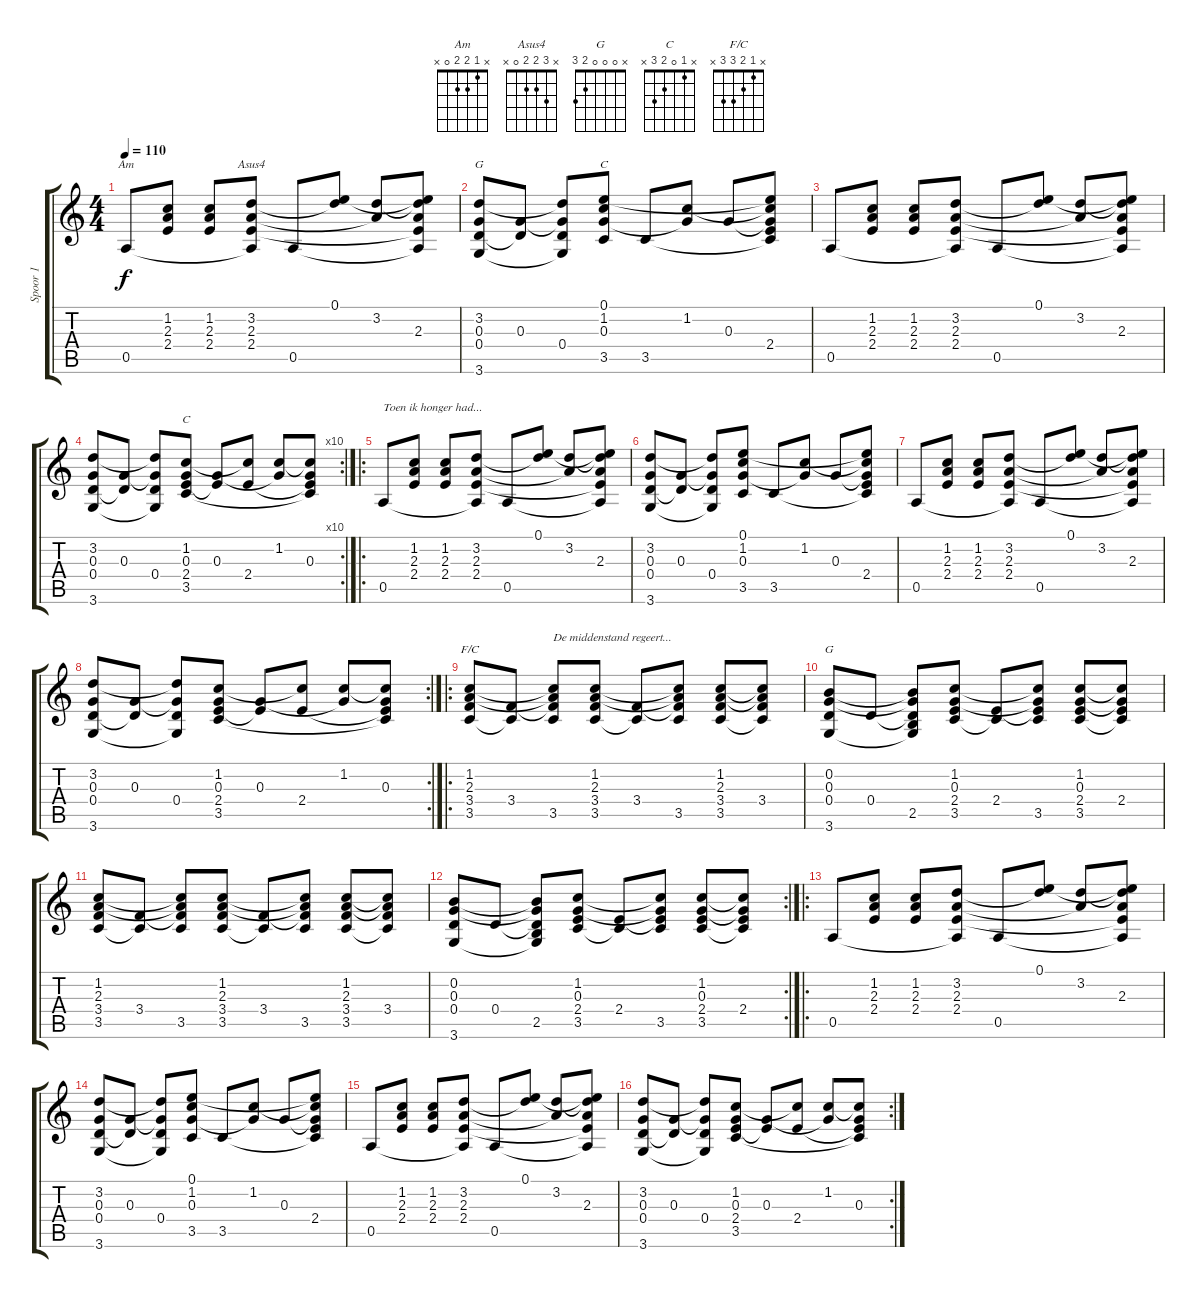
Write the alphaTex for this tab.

\track ("Spoor 1" "Spoor 1") {instrument acousticguitarnylon}
\staff {score tabs}
\tuning (E4 B3 G3 D3 A2 E2) {hide}
\chord ("Am" x 1 2 2 0 x)
\chord ("Asus4" x 3 2 2 0 x)
\chord ("G" x 3 0 0 2 3)
\chord ("C" 0 1 0 2 3 x)
\chord ("C" x 1 0 2 3 x)
\chord ("F/C" x 1 2 3 3 x)
\chord ("G" x 0 0 0 2 3)
\ts (4 4)
\tempo 110
\clef g2
\ks c
0.5.8{ch "Am" dy f instrument acousticguitarnylon} (1.2 2.3 2.4).8 (1.2 2.3 2.4).8 (3.2 2.3 2.4 0.5{t}).8{ch "Asus4"} 0.5.8 (0.1 3.2{t}).8 (3.2 2.3{t}).8 (0.1{t} 3.2{t} 2.3 2.4{t} 0.5{t}).8 |
(3.2 0.3 0.4 3.6).8{ch "G"} (0.3 0.4{t}).8 (3.2{t} 0.3{t} 0.4 3.6{t}).8 (0.1 1.2 0.3 3.5).8{ch "C"} 3.5.8 (1.2 0.3{t}).8 0.3.8 (0.1{t} 1.2{t} 0.3{t} 2.4 3.5{t}).8 |
0.5.8 (1.2 2.3 2.4).8 (1.2 2.3 2.4).8 (3.2 2.3 2.4 0.5{t}).8 0.5.8 (0.1 3.2{t}).8 (3.2 2.3{t}).8 (0.1{t} 3.2{t} 2.3 2.4{t} 0.5{t}).8 |
\rc 10
(3.2 0.3 0.4 3.6).8 (0.3 0.4{t}).8 (3.2{t} 0.3{t} 0.4 3.6{t}).8 (1.2 0.3 2.4 3.5).8{ch "C"} (0.3 2.4{t}).8 (1.2{t} 2.4).8 (1.2 0.3{t}).8 (1.2{t} 0.3 2.4{t} 3.5{t}).8 |
\ro
0.5.8{txt "Toen ik honger had..."} (1.2 2.3 2.4).8 (1.2 2.3 2.4).8 (3.2 2.3 2.4 0.5{t}).8 0.5.8 (0.1 3.2{t}).8 (3.2 2.3{t}).8 (0.1{t} 3.2{t} 2.3 2.4{t} 0.5{t}).8 |
(3.2 0.3 0.4 3.6).8 (0.3 0.4{t}).8 (3.2{t} 0.3{t} 0.4 3.6{t}).8 (0.1 1.2 0.3 3.5).8 3.5.8 (1.2 0.3{t}).8 0.3.8 (0.1{t} 1.2{t} 0.3{t} 2.4 3.5{t}).8 |
0.5.8 (1.2 2.3 2.4).8 (1.2 2.3 2.4).8 (3.2 2.3 2.4 0.5{t}).8 0.5.8 (0.1 3.2{t}).8 (3.2 2.3{t}).8 (0.1{t} 3.2{t} 2.3 2.4{t} 0.5{t}).8 |
\rc 2
(3.2 0.3 0.4 3.6).8 (0.3 0.4{t}).8 (3.2{t} 0.3{t} 0.4 3.6{t}).8 (1.2 0.3 2.4 3.5).8 (0.3 2.4{t}).8 (1.2{t} 2.4).8 (1.2 0.3{t}).8 (1.2{t} 0.3 2.4{t} 3.5{t}).8 |
\ro
(1.2 2.3 3.4 3.5).8{ch "F/C"} (3.4 3.5{t}).8 (1.2{t} 2.3{t} 3.4{t} 3.5).8{txt "De middenstand regeert..."} (1.2 2.3 3.4 3.5).8 (3.4 3.5{t}).8 (1.2{t} 2.3{t} 3.4{t} 3.5).8 (1.2 2.3 3.4 3.5).8 (1.2{t} 2.3{t} 3.4 3.5{t}).8 |
(0.2 0.3 0.4 3.6).8{ch "G"} 0.4.8 (0.2{t} 0.3{t} 0.4{t} 2.5 3.6{t}).8 (1.2 0.3 2.4 3.5).8 (2.4 3.5{t}).8 (1.2{t} 0.3{t} 2.4{t} 3.5).8 (1.2 0.3 2.4 3.5).8 (1.2{t} 0.3{t} 2.4 3.5{t}).8 |
(1.2 2.3 3.4 3.5).8 (3.4 3.5{t}).8 (1.2{t} 2.3{t} 3.4{t} 3.5).8 (1.2 2.3 3.4 3.5).8 (3.4 3.5{t}).8 (1.2{t} 2.3{t} 3.4{t} 3.5).8 (1.2 2.3 3.4 3.5).8 (1.2{t} 2.3{t} 3.4 3.5{t}).8 |
\rc 2
(0.2 0.3 0.4 3.6).8 0.4.8 (0.2{t} 0.3{t} 0.4{t} 2.5 3.6{t}).8 (1.2 0.3 2.4 3.5).8 (2.4 3.5{t}).8 (1.2{t} 0.3{t} 2.4{t} 3.5).8 (1.2 0.3 2.4 3.5).8 (1.2{t} 0.3{t} 2.4 3.5{t}).8 |
\ro
0.5.8 (1.2 2.3 2.4).8 (1.2 2.3 2.4).8 (3.2 2.3 2.4 0.5{t}).8 0.5.8 (0.1 3.2{t}).8 (3.2 2.3{t}).8 (0.1{t} 3.2{t} 2.3 2.4{t} 0.5{t}).8 |
(3.2 0.3 0.4 3.6).8 (0.3 0.4{t}).8 (3.2{t} 0.3{t} 0.4 3.6{t}).8 (0.1 1.2 0.3 3.5).8 3.5.8 (1.2 0.3{t}).8 0.3.8 (0.1{t} 1.2{t} 0.3{t} 2.4 3.5{t}).8 |
0.5.8 (1.2 2.3 2.4).8 (1.2 2.3 2.4).8 (3.2 2.3 2.4 0.5{t}).8 0.5.8 (0.1 3.2{t}).8 (3.2 2.3{t}).8 (0.1{t} 3.2{t} 2.3 2.4{t} 0.5{t}).8 |
\rc 2
(3.2 0.3 0.4 3.6).8 (0.3 0.4{t}).8 (3.2{t} 0.3{t} 0.4 3.6{t}).8 (1.2 0.3 2.4 3.5).8 (0.3 2.4{t}).8 (1.2{t} 2.4).8 (1.2 0.3{t}).8 (1.2{t} 0.3 2.4{t} 3.5{t}).8
